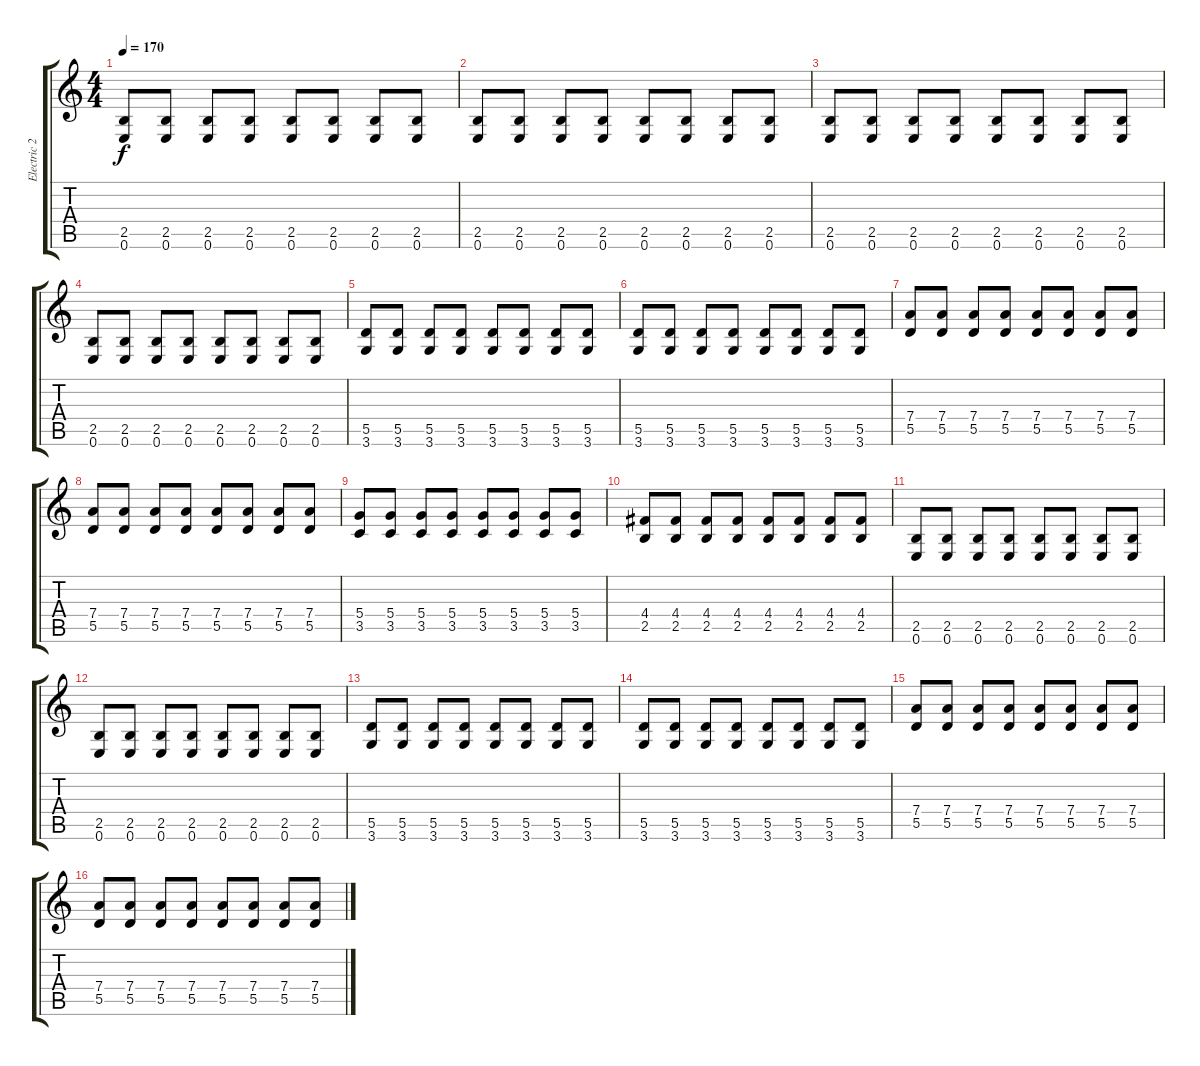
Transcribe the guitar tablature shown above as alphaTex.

\track ("Electric 2" "Electric 2") {instrument electricguitarclean}
\staff {score tabs}
\tuning (E4 B3 G3 D3 A2 E2) {hide}
\ts (4 4)
\tempo 170
\clef g2
\ks c
(2.5 0.6).8{dy f} (2.5 0.6).8 (2.5 0.6).8 (2.5 0.6).8 (2.5 0.6).8 (2.5 0.6).8 (2.5 0.6).8 (2.5 0.6).8 |
(2.5 0.6).8 (2.5 0.6).8 (2.5 0.6).8 (2.5 0.6).8 (2.5 0.6).8 (2.5 0.6).8 (2.5 0.6).8 (2.5 0.6).8 |
(2.5 0.6).8 (2.5 0.6).8 (2.5 0.6).8 (2.5 0.6).8 (2.5 0.6).8 (2.5 0.6).8 (2.5 0.6).8 (2.5 0.6).8 |
(2.5 0.6).8 (2.5 0.6).8 (2.5 0.6).8 (2.5 0.6).8 (2.5 0.6).8 (2.5 0.6).8 (2.5 0.6).8 (2.5 0.6).8 |
(5.5 3.6).8 (5.5 3.6).8 (5.5 3.6).8 (5.5 3.6).8 (5.5 3.6).8 (5.5 3.6).8 (5.5 3.6).8 (5.5 3.6).8 |
(5.5 3.6).8 (5.5 3.6).8 (5.5 3.6).8 (5.5 3.6).8 (5.5 3.6).8 (5.5 3.6).8 (5.5 3.6).8 (5.5 3.6).8 |
(7.4 5.5).8 (7.4 5.5).8 (7.4 5.5).8 (7.4 5.5).8 (7.4 5.5).8 (7.4 5.5).8 (7.4 5.5).8 (7.4 5.5).8 |
(7.4 5.5).8 (7.4 5.5).8 (7.4 5.5).8 (7.4 5.5).8 (7.4 5.5).8 (7.4 5.5).8 (7.4 5.5).8 (7.4 5.5).8 |
(5.4 3.5).8 (5.4 3.5).8 (5.4 3.5).8 (5.4 3.5).8 (5.4 3.5).8 (5.4 3.5).8 (5.4 3.5).8 (5.4 3.5).8 |
(4.4 2.5).8 (4.4 2.5).8 (4.4 2.5).8 (4.4 2.5).8 (4.4 2.5).8 (4.4 2.5).8 (4.4 2.5).8 (4.4 2.5).8 |
(2.5 0.6).8 (2.5 0.6).8 (2.5 0.6).8 (2.5 0.6).8 (2.5 0.6).8 (2.5 0.6).8 (2.5 0.6).8 (2.5 0.6).8 |
(2.5 0.6).8 (2.5 0.6).8 (2.5 0.6).8 (2.5 0.6).8 (2.5 0.6).8 (2.5 0.6).8 (2.5 0.6).8 (2.5 0.6).8 |
(5.5 3.6).8 (5.5 3.6).8 (5.5 3.6).8 (5.5 3.6).8 (5.5 3.6).8 (5.5 3.6).8 (5.5 3.6).8 (5.5 3.6).8 |
(5.5 3.6).8 (5.5 3.6).8 (5.5 3.6).8 (5.5 3.6).8 (5.5 3.6).8 (5.5 3.6).8 (5.5 3.6).8 (5.5 3.6).8 |
(7.4 5.5).8 (7.4 5.5).8 (7.4 5.5).8 (7.4 5.5).8 (7.4 5.5).8 (7.4 5.5).8 (7.4 5.5).8 (7.4 5.5).8 |
(7.4 5.5).8 (7.4 5.5).8 (7.4 5.5).8 (7.4 5.5).8 (7.4 5.5).8 (7.4 5.5).8 (7.4 5.5).8 (7.4 5.5).8
